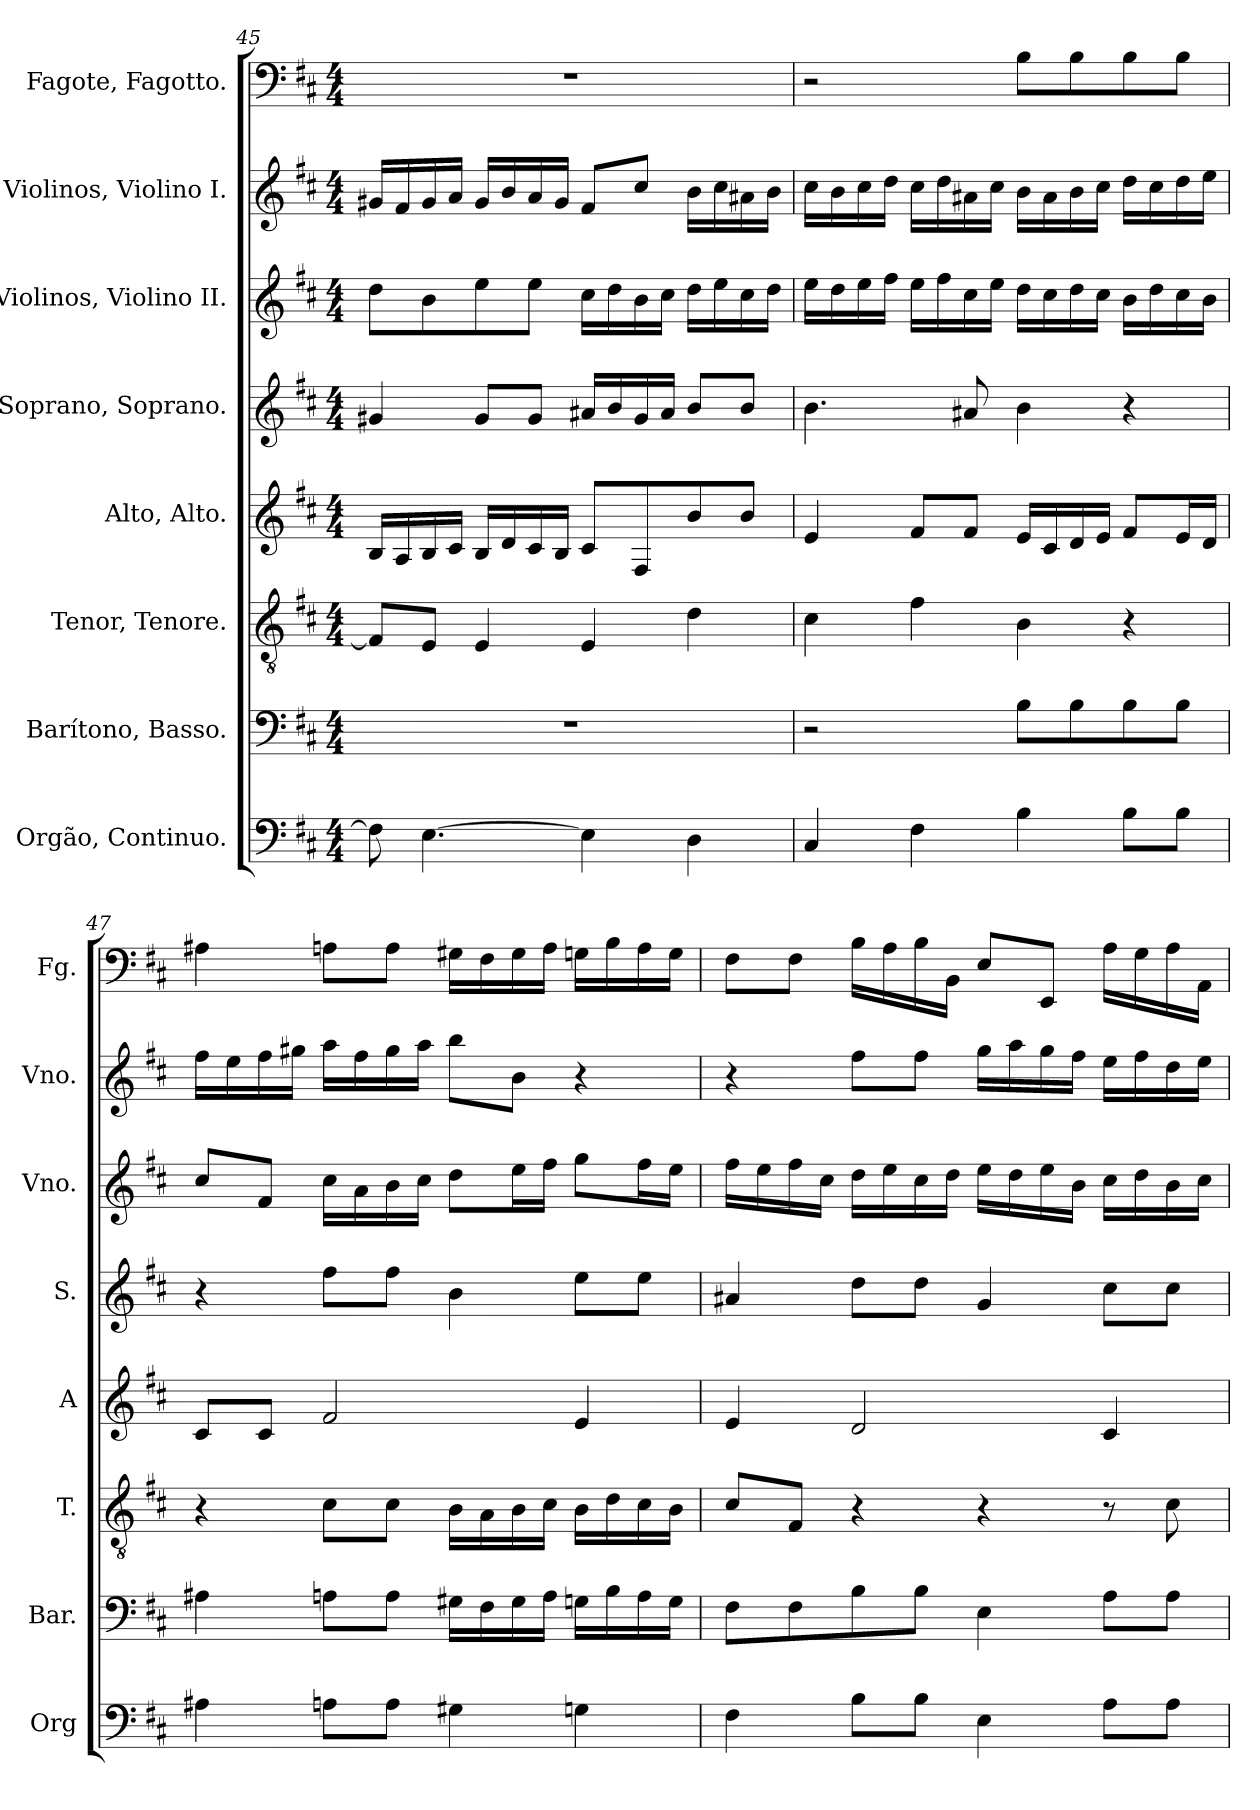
**kern	**kern	**kern	**kern	**kern	**kern	**kern	**kern
*part8	*part7	*part6	*part5	*part4	*part3	*part2	*part1
*staff8	*staff7	*staff6	*staff5	*staff4	*staff3	*staff2	*staff1
*I"Orgão, Continuo.	*I"Barítono, Basso.	*I"Tenor, Tenore.	*I"Alto, Alto.	*I"Soprano, Soprano.	*I"Violinos, Violino II.	*I"Violinos, Violino I.	*I"Fagote, Fagotto.
*I'Org	*I'Bar.	*I'T.	*I'A	*I'S.	*I'Vno.	*I'Vno.	*I'Fg.
!!LO:PB:g=z
*clefF4	*clefF4	*clefGv2	*clefG2	*clefG2	*clefG2	*clefG2	*clefF4
*k[f#c#]	*k[f#c#]	*k[f#c#]	*k[f#c#]	*k[f#c#]	*k[f#c#]	*k[f#c#]	*k[f#c#]
*M4/4	*M4/4	*M4/4	*M4/4	*M4/4	*M4/4	*M4/4	*M4/4
=45	=45	=45	=45	=45	=45	=45	=45
8F#\]	1r	8F#/L]	16B/LL	4g#X/	8dd\L	16g#X/LL	1r
.	.	.	16A/	.	.	16f#/	.
[4.E\	.	8E/J	16B/	.	8b\	16g#/	.
.	.	.	16c#/JJ	.	.	16a/JJ	.
.	.	4E/	16B/LL	8g#/L	8ee\	16g#/LL	.
.	.	.	16d/	.	.	16b/	.
.	.	.	16c#/	8g#/J	8ee\J	16a/	.
.	.	.	16B/JJ	.	.	16g#/JJ	.
4E\]	.	4E/	8c#/L	16a#X/LL	16cc#\LL	8f#/L	.
.	.	.	.	16b/	16dd\	.	.
.	.	.	8F#/	16g#/	16b\	8cc#/J	.
.	.	.	.	16a#/JJ	16cc#\JJ	.	.
4D\	.	4d\	8b/	8b/L	16dd\LL	16b\LL	.
.	.	.	.	.	16ee\	16cc#\	.
.	.	.	8b/J	8b/J	16cc#\	16a#X\	.
.	.	.	.	.	16dd\JJ	16b\JJ	.
=46	=46	=46	=46	=46	=46	=46	=46
4C#/	2r	4c#\	4e/	4.b\	16ee\LL	16cc#\LL	2r
.	.	.	.	.	16dd\	16b\	.
.	.	.	.	.	16ee\	16cc#\	.
.	.	.	.	.	16ff#\JJ	16dd\JJ	.
4F#\	.	4f#\	8f#/L	.	16ee\LL	16cc#\LL	.
.	.	.	.	.	16ff#\	16dd\	.
.	.	.	8f#/J	8a#X/	16cc#\	16a#X\	.
.	.	.	.	.	16ee\JJ	16cc#\JJ	.
4B\	8B\L	4B\	16e/LL	4b\	16dd\LL	16b\LL	8B\L
.	.	.	16c#/	.	16cc#\	16a#\	.
.	8B\	.	16d/	.	16dd\	16b\	8B\
.	.	.	16e/JJ	.	16cc#\JJ	16cc#\JJ	.
8B\L	8B\	4r	8f#/L	4r	16b\LL	16dd\LL	8B\
.	.	.	.	.	16dd\	16cc#\	.
8B\J	8B\J	.	16e/L	.	16cc#\	16dd\	8B\J
.	.	.	16d/JJ	.	16b\JJ	16ee\JJ	.
!!LO:PB:g=z
=47	=47	=47	=47	=47	=47	=47	=47
4A#X\	4A#X\	4r	8c#/L	4r	8cc#/L	16ff#\LL	4A#X\
.	.	.	.	.	.	16ee\	.
.	.	.	8c#/J	.	8f#/J	16ff#\	.
.	.	.	.	.	.	16gg#X\JJ	.
8An\L	8An\L	8c#\L	2f#/	8ff#\L	16cc#\LL	16aa\LL	8An\L
.	.	.	.	.	16a\	16ff#\	.
8A\J	8A\J	8c#\J	.	8ff#\J	16b\	16gg#\	8A\J
.	.	.	.	.	16cc#\JJ	16aa\JJ	.
4G#X\	16G#X\LL	16B\LL	.	4b\	8dd\L	8bb\L	16G#X\LL
.	16F#\	16A\	.	.	.	.	16F#\
.	16G#\	16B\	.	.	16ee\L	8b\J	16G#\
.	16A\JJ	16c#\JJ	.	.	16ff#\JJ	.	16A\JJ
4Gn\	16Gn\LL	16B\LL	4e/	8ee\L	8gg\L	4r	16Gn\LL
.	16B\	16d\	.	.	.	.	16B\
.	16A\	16c#\	.	8ee\J	16ff#\L	.	16A\
.	16G\JJ	16B\JJ	.	.	16ee\JJ	.	16G\JJ
=48	=48	=48	=48	=48	=48	=48	=48
4F#\	8F#\L	8c#/L	4e/	4a#X/	16ff#\LL	4r	8F#\L
.	.	.	.	.	16ee\	.	.
.	8F#\	8F#/J	.	.	16ff#\	.	8F#\J
.	.	.	.	.	16cc#\JJ	.	.
8B\L	8B\	4r	2d/	8dd\L	16dd\LL	8ff#\L	16B\LL
.	.	.	.	.	16ee\	.	16A\
8B\J	8B\J	.	.	8dd\J	16cc#\	8ff#\J	16B\
.	.	.	.	.	16dd\JJ	.	16BB\JJ
4E\	4E\	4r	.	4g/	16ee\LL	16gg\LL	8E/L
.	.	.	.	.	16dd\	16aa\	.
.	.	.	.	.	16ee\	16gg\	8EE/J
.	.	.	.	.	16b\JJ	16ff#\JJ	.
8A\L	8A\L	8r	4c#/	8cc#\L	16cc#\LL	16ee\LL	16A\LL
.	.	.	.	.	16dd\	16ff#\	16G\
8A\J	8A\J	8c#\	.	8cc#\J	16b\	16dd\	16A\
.	.	.	.	.	16cc#\JJ	16ee\JJ	16AA\JJ
=	=	=	=	=	=	=	=
*-	*-	*-	*-	*-	*-	*-	*-
